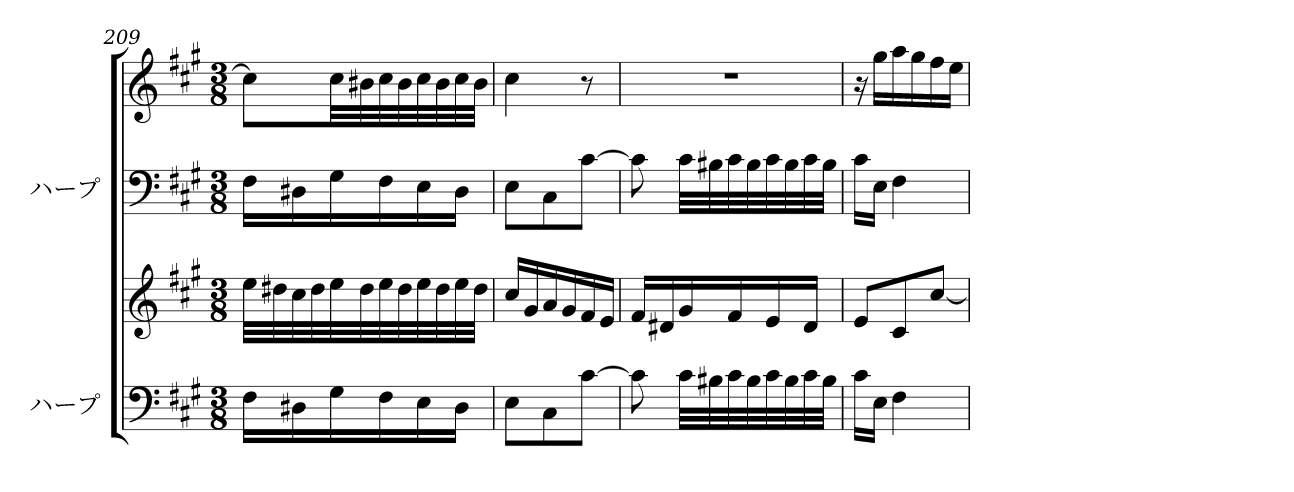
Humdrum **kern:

**kern	**kern	**kern	**kern
*part2	*part2	*part1	*part1
*staff4	*staff3	*staff2	*staff1
*I"ハープ	*	*I"ハープ	*
*clefF4	*clefG2	*clefF4	*clefG2
*k[f#c#g#]	*k[f#c#g#]	*k[f#c#g#]	*k[f#c#g#]
*M3/8	*M3/8	*M3/8	*M3/8
=209	=209	=209	=209
16F#\LL	32ee\LLL	16F#\LL	8cc#\L]
.	32dd#X\	.	.
16D#X\	32cc#\	16D#X\	.
.	32dd#\	.	.
16G#\	32ee\	16G#\	32cc#\LL
.	32dd#\	.	32b#X\
16F#\	32ee\	16F#\	32cc#\
.	32dd#\	.	32b#\
16E\	32ee\	16E\	32cc#\
.	32dd#\	.	32b#\
16D#\JJ	32ee\	16D#\JJ	32cc#\
.	32dd#\JJJ	.	32b#\JJJ
=210	=210	=210	=210
8E\L	16cc#/LL	8E\L	4cc#\
.	16g#/	.	.
8C#\	16a/	8C#\	.
.	16g#/	.	.
[8c#\J	16f#/	[8c#\J	8r
.	16e/JJ	.	.
=211	=211	=211	=211
8c#\]	16f#/LL	8c#\]	4.r
.	16d#X/	.	.
32c#\LLL	16g#/	32c#\LLL	.
32B#X\	.	32B#X\	.
32c#\	16f#/	32c#\	.
32B#\	.	32B#\	.
32c#\	16e/	32c#\	.
32B#\	.	32B#\	.
32c#\	16d#/JJ	32c#\	.
32B#\JJJ	.	32B#\JJJ	.
!!LO:LB:g=z
=212	=212	=212	=212
16c#\LL	8e/L	16c#\LL	16r
16E\JJ	.	16E\JJ	16gg#\LL
4F#\	8c#/	4F#\	16aa\
.	.	.	16gg#\
.	[8cc#/J	.	16ff#\
.	.	.	16ee\JJ
=	=	=	=
*-	*-	*-	*-
